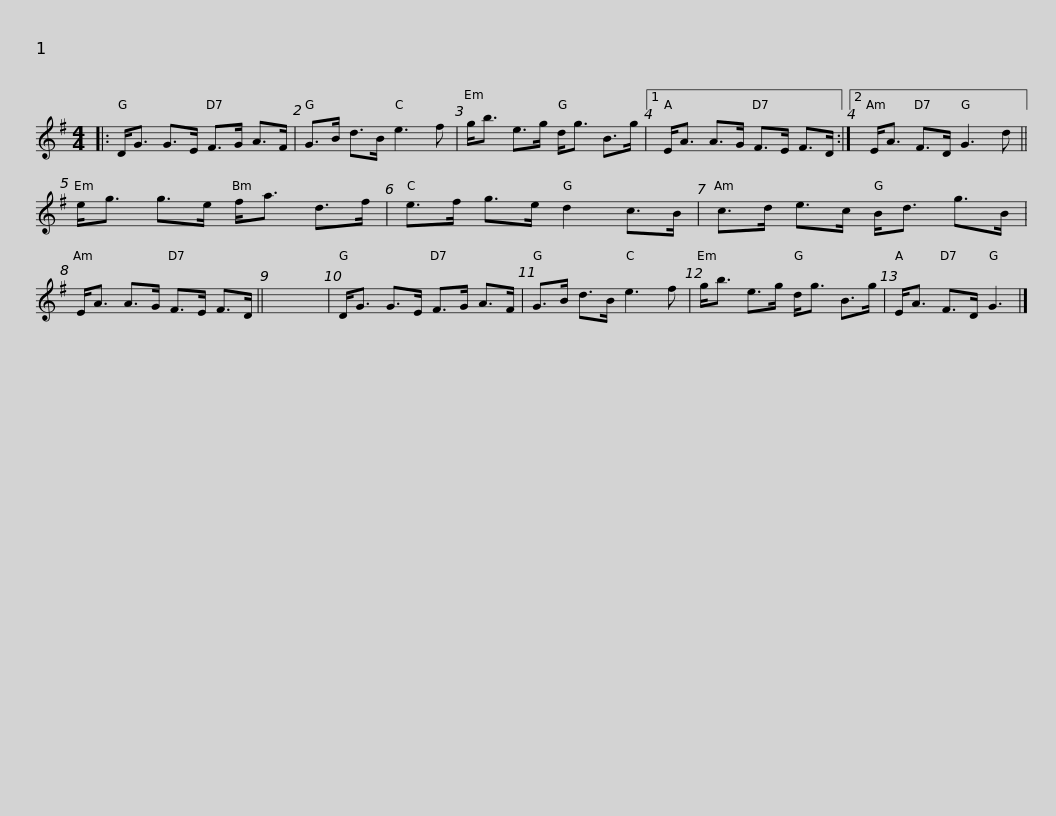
X:1
L:1/8
M:4/4
I:linebreak $
K:G
V:1 treble
V:1
|: D<G G>E F>G A>F | G>B d>B e3 f | g<b e>g d<g B>g |1 E<A A>G F>E F>D :|2$ E<A F>D G3 d || %5
 e<g g>e f<a d>f | e>f g>e d2 c>B | c>d e>c B<d g>B | E<A A>G F>E F>D ||$ x8 | %10
 D<G G>E F>G A>F | G>B d>B e3 f | g<b e>g d<g B>g | E<A F>D G3 |] %14
